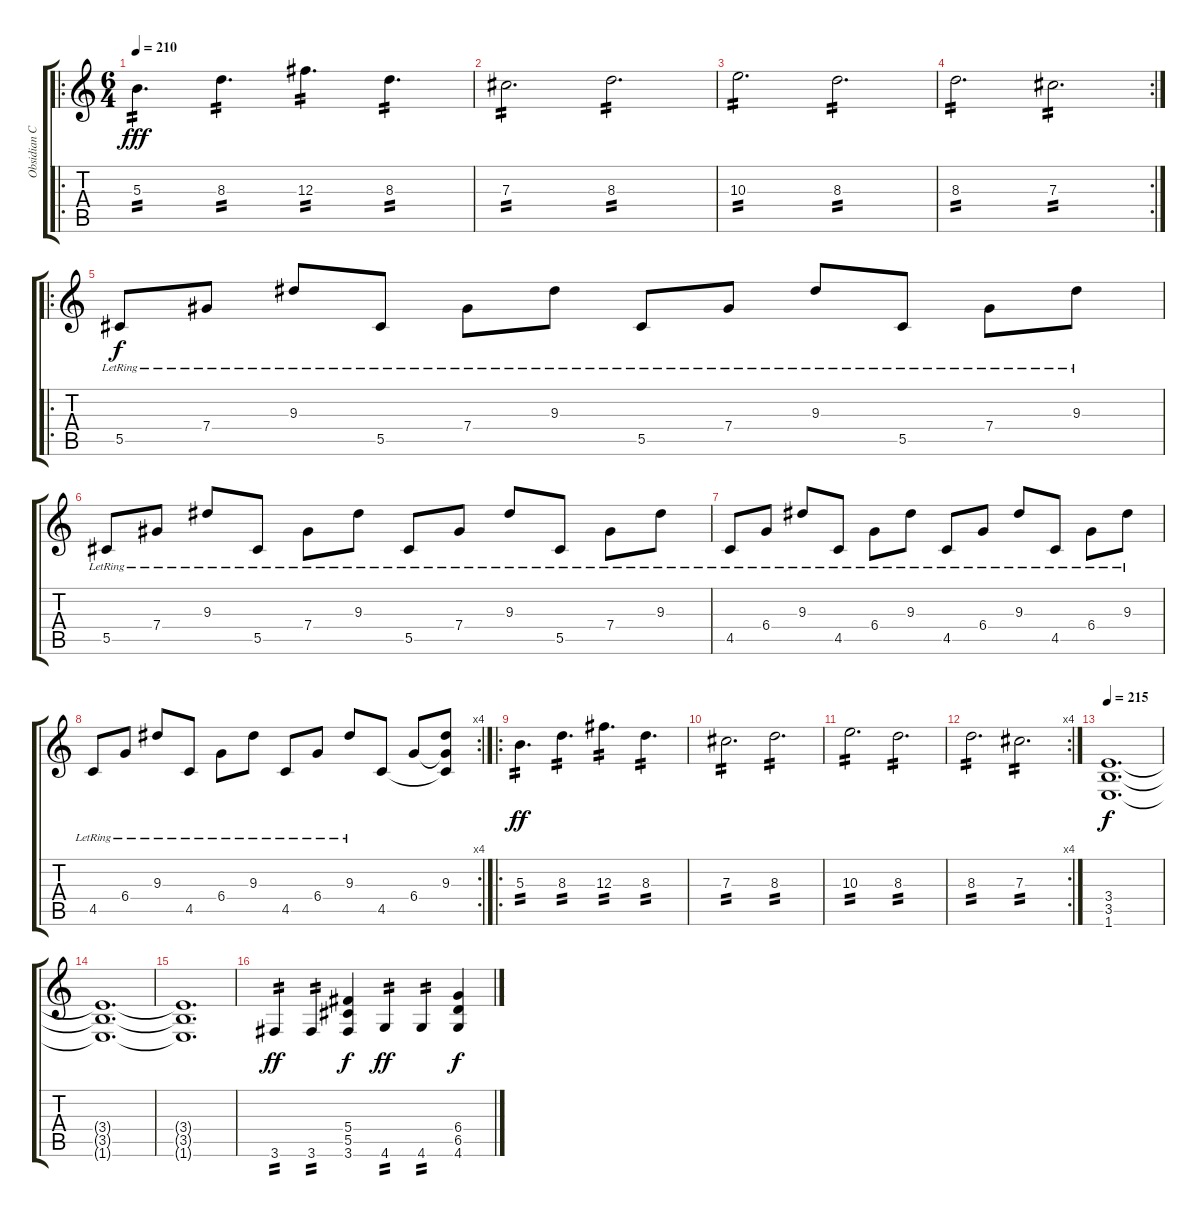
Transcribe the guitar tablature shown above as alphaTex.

\track ("Obsidian C" "Obsidian C") {instrument distortionguitar}
\staff {score tabs}
\tuning (Eb4 Bb3 Gb3 Db3 Ab2 Eb2) {hide}
\ro
\ts (6 4)
\tempo 210
\clef g2
\ks c
5.3.4{d tp 2 dy fff} 8.3.4{d tp 2} 12.3.4{d tp 2} 8.3.4{d tp 2} |
7.3.2{d tp 2} 8.3.2{d tp 2} |
10.3.2{d tp 2} 8.3.2{d tp 2} |
\rc 2
8.3.2{d tp 2} 7.3.2{d tp 2} |
\ro
5.5{lr}.8{dy f} 7.4{lr}.8 9.3{lr}.8 5.5{lr}.8 7.4{lr}.8 9.3{lr}.8 5.5{lr}.8 7.4{lr}.8 9.3{lr}.8 5.5{lr}.8 7.4{lr}.8 9.3{lr}.8 |
5.5{lr}.8 7.4{lr}.8 9.3{lr}.8 5.5{lr}.8 7.4{lr}.8 9.3{lr}.8 5.5{lr}.8 7.4{lr}.8 9.3{lr}.8 5.5{lr}.8 7.4{lr}.8 9.3{lr}.8 |
4.5{lr}.8 6.4{lr}.8 9.3{lr}.8 4.5{lr}.8 6.4{lr}.8 9.3{lr}.8 4.5{lr}.8 6.4{lr}.8 9.3{lr}.8 4.5{lr}.8 6.4{lr}.8 9.3{lr}.8 |
\rc 4
4.5{lr}.8 6.4{lr}.8 9.3{lr}.8 4.5{lr}.8 6.4{lr}.8 9.3{lr}.8 4.5{lr}.8 6.4{lr}.8 9.3{lr}.8 4.5.8 6.4.8 (9.3 6.4{t} 4.5{t}).8 |
\ro
5.3.4{d tp 2 dy ff} 8.3.4{d tp 2} 12.3.4{d tp 2} 8.3.4{d tp 2} |
7.3.2{d tp 2} 8.3.2{d tp 2} |
10.3.2{d tp 2} 8.3.2{d tp 2} |
\rc 4
8.3.2{d tp 2} 7.3.2{d tp 2} |
\tempo 215
(3.4 3.5 1.6).1{d dy f} |
(3.4{t} 3.5{t} 1.6{t}).1{d} |
(3.4{t} 3.5{t} 1.6{t}).1{d} |
3.6.4{tp 2 dy ff} 3.6.4{tp 2} (5.4 5.5 3.6).4{dy f} 4.6.4{tp 2 dy ff} 4.6.4{tp 2} (6.4 6.5 4.6).4{dy f}
